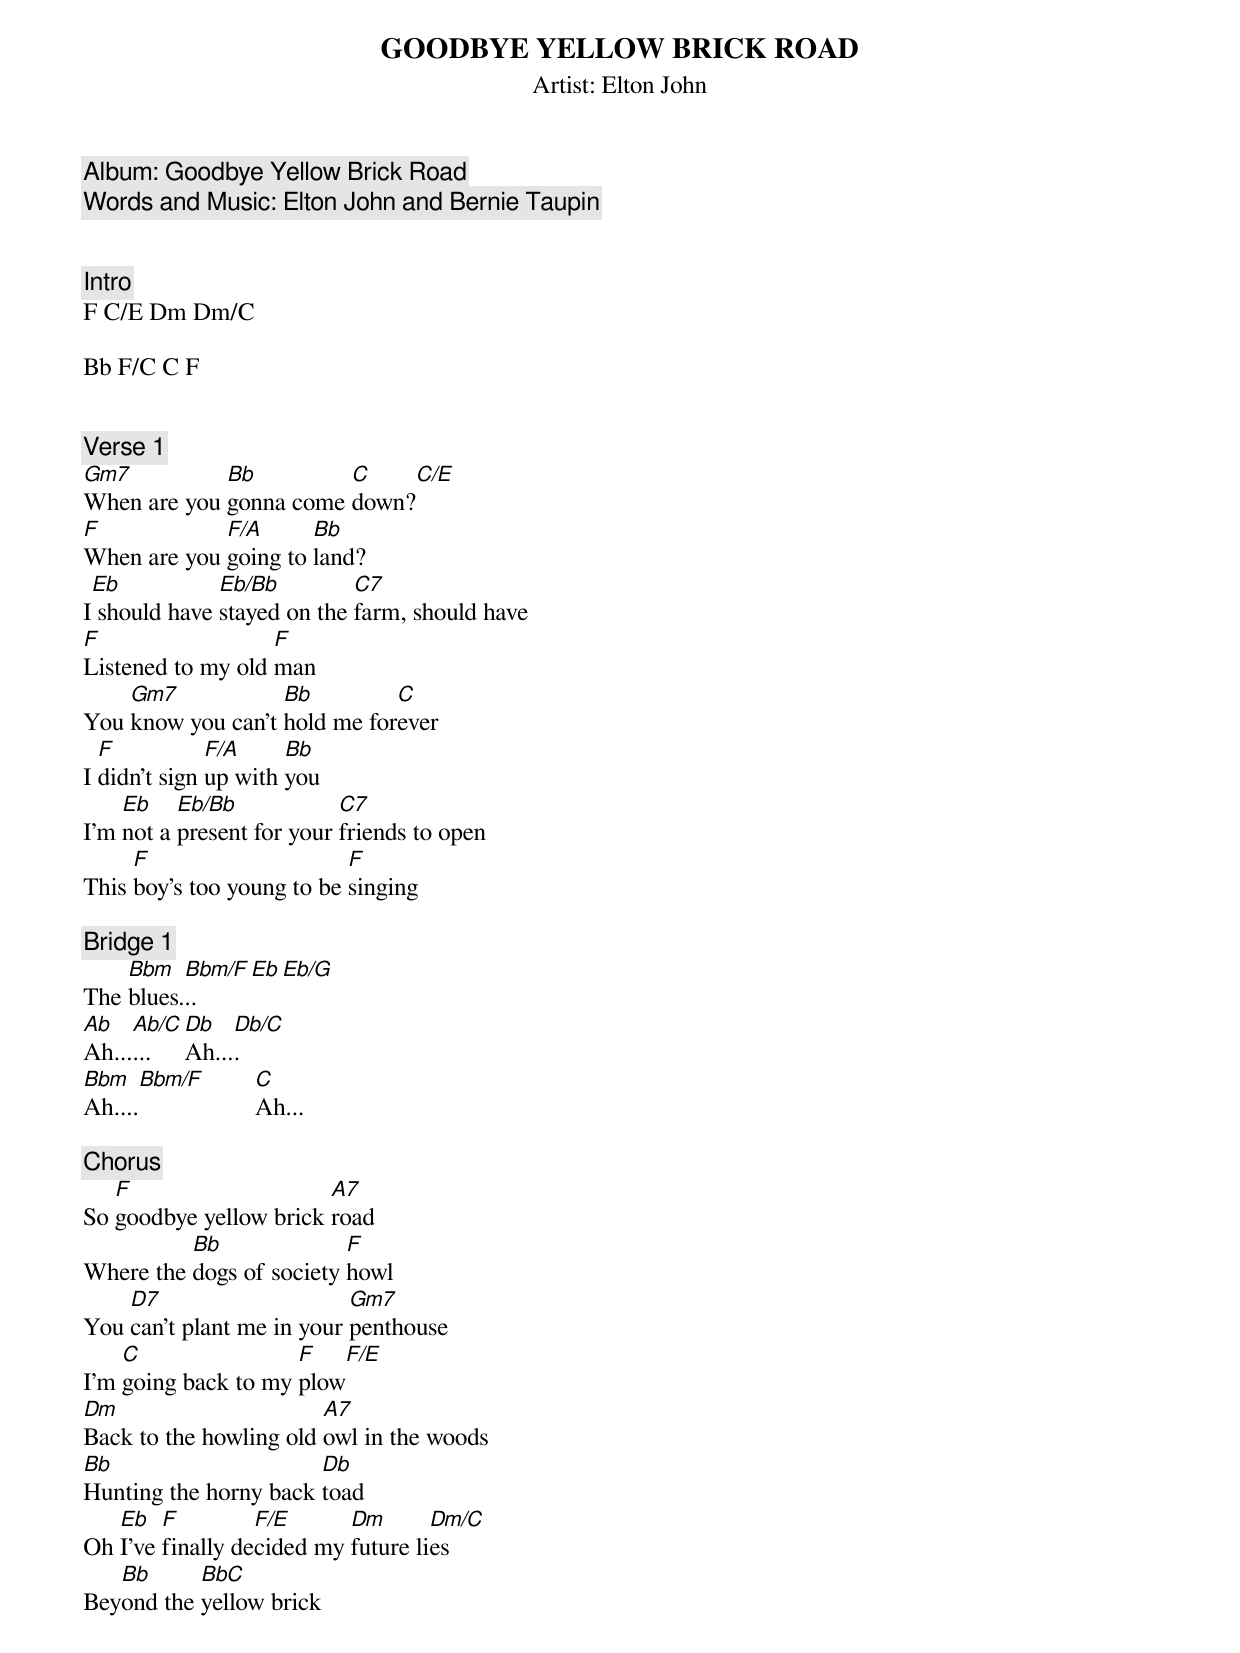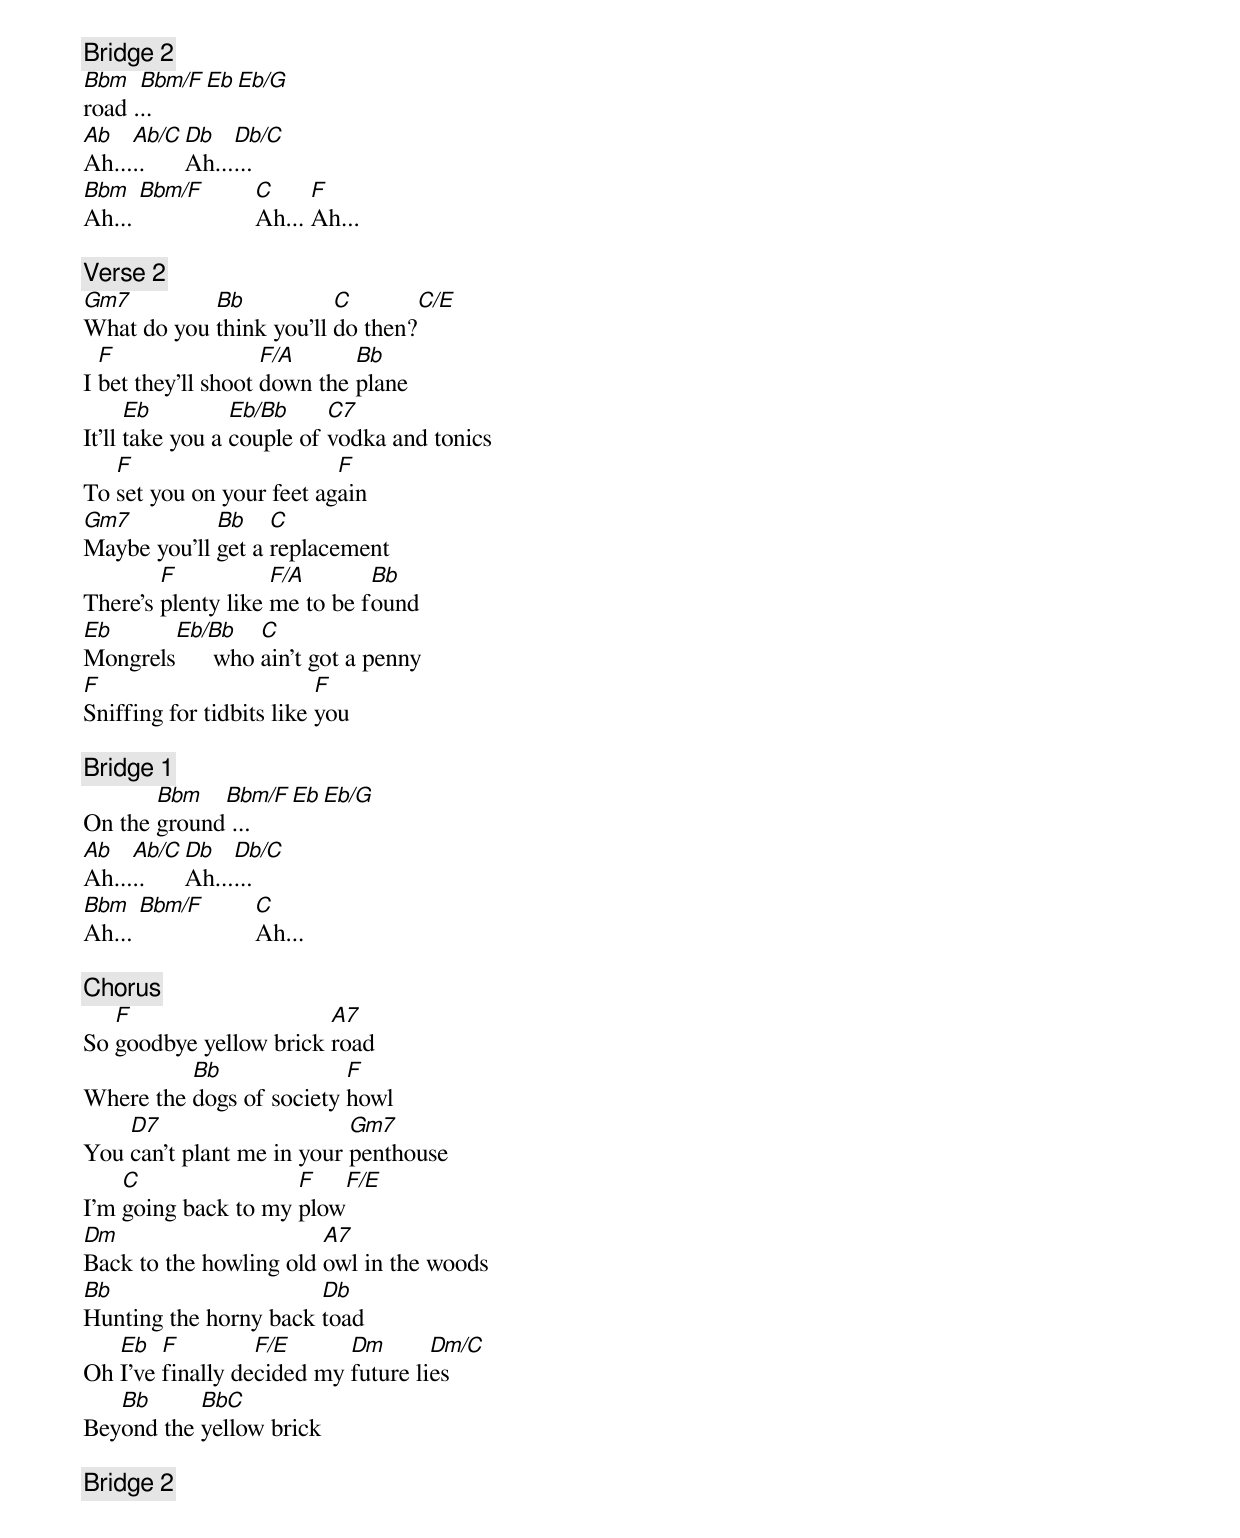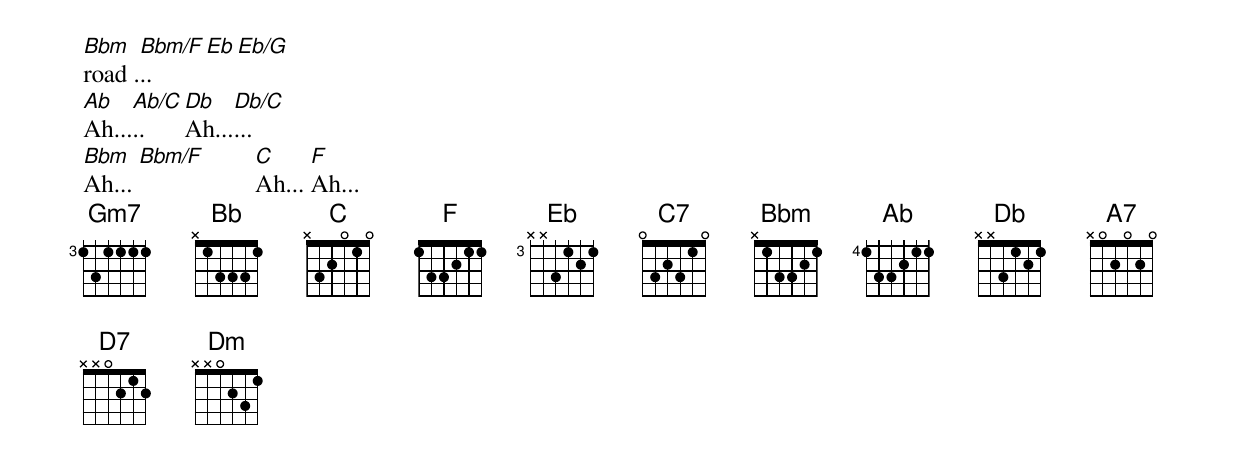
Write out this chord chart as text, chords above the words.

GOODBYE YELLOW BRICK ROAD
Artist: Elton John
Album: Goodbye Yellow Brick Road
Words and Music: Elton John and Bernie Taupin


[Intro]
F C/E Dm Dm/C

Bb F/C C F


[Verse 1]
Gm7          Bb         C     C/E
When are you gonna come down?
F            F/A      Bb
When are you going to land?
 Eb           Eb/Bb         C7
I should have stayed on the farm, should have
F                  F
Listened to my old man
    Gm7            Bb         C
You know you can't hold me forever
  F           F/A     Bb
I didn't sign up with you
    Eb    Eb/Bb            C7
I'm not a present for your friends to open
     F                     F
This boy's too young to be singing

[Bridge 1]
    Bbm   Bbm/F   Eb   Eb/G
The blues...
Ab   Ab/C   Db   Db/C
Ah......    Ah....
Bbm   Bbm/F   C
Ah....        Ah...

[Chorus]
   F                    A7
So goodbye yellow brick road
          Bb              F
Where the dogs of society howl
    D7                     Gm7
You can't plant me in your penthouse
    C                F     F/E
I'm going back to my plow
Dm                      A7
Back to the howling old owl in the woods
Bb                     Db
Hunting the horny back toad
   Eb   F         F/E      Dm       Dm/C
Oh I've finally decided my future lies
   Bb      BbC
Beyond the yellow brick

[Bridge 2]
Bbm   Bbm/F   Eb   Eb/G
road ...
Ab   Ab/C   Db   Db/C
Ah.....     Ah......
Bbm   Bbm/F   C     F
Ah...         Ah... Ah...

[Verse 2]
Gm7         Bb           C         C/E
What do you think you'll do then?
  F                 F/A      Bb
I bet they'll shoot down the plane
      Eb         Eb/Bb     C7
It'll take you a couple of vodka and tonics
   F                      F
To set you on your feet again
Gm7          Bb    C
Maybe you'll get a replacement
        F           F/A       Bb
There's plenty like me to be found
Eb      Eb/Bb     C
Mongrels      who ain't got a penny
F                         F
Sniffing for tidbits like you

[Bridge 1]
       Bbm   Bbm/F   Eb   Eb/G
On the ground ...
Ab   Ab/C   Db   Db/C
Ah.....     Ah......
Bbm   Bbm/F   C
Ah...         Ah...

[Chorus]
   F                    A7
So goodbye yellow brick road
          Bb              F
Where the dogs of society howl
    D7                     Gm7
You can't plant me in your penthouse
    C                F     F/E
I'm going back to my plow
Dm                      A7
Back to the howling old owl in the woods
Bb                     Db
Hunting the horny back toad
   Eb   F         F/E      Dm       Dm/C
Oh I've finally decided my future lies
   Bb      BbC
Beyond the yellow brick

[Bridge 2]
Bbm   Bbm/F   Eb   Eb/G
road ...
Ab   Ab/C   Db   Db/C
Ah.....     Ah......
Bbm   Bbm/F   C     F
Ah...         Ah... Ah...
